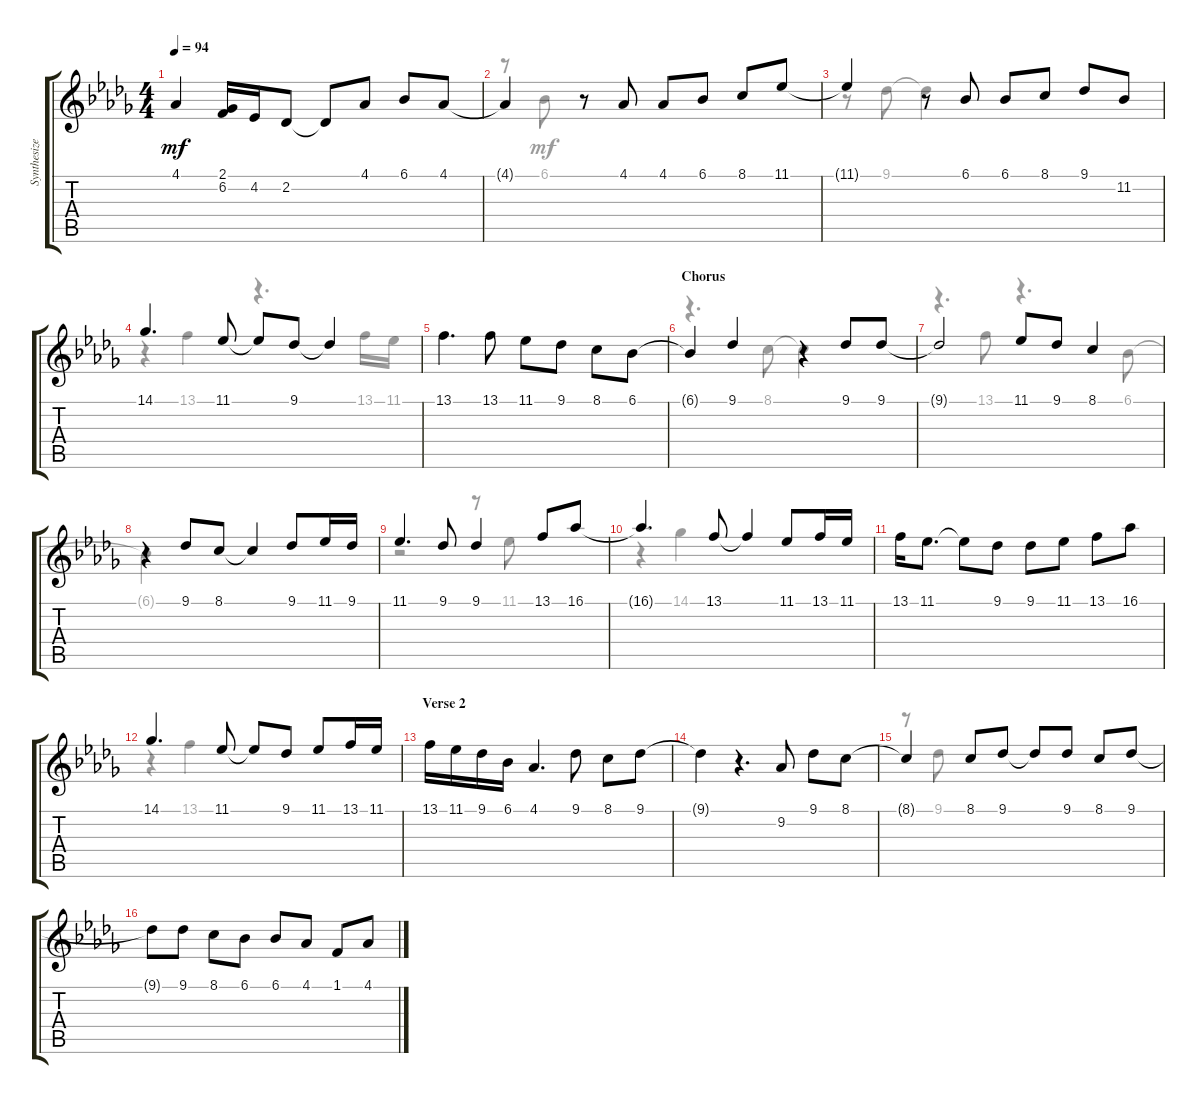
\track ("Synthesizer" "Synthesize") {instrument lead2sawtooth}
\staff {score tabs}
\tuning (E4 B3 G3 D3 A2 E2) {hide}
\voice
\ts (4 4)
\tempo 94
\clef g2
\ks bbminor
4.1{t}.4{dy mf} (2.1 6.2).16 4.2.16 2.2.8 2.2{t}.8 4.1.8 6.1.8 4.1.8 |
4.1{t}.4 r.8 4.1.8 4.1.8 6.1.8 8.1.8 11.1.8 |
11.1{t}.4 r.8 6.1.8 6.1.8 8.1.8 9.1.8 11.2.8 |
14.1.4{d} 11.1.8 11.1{t}.8 9.1.8 9.1{t}.4 |
13.1.4{d} 13.1.8 11.1.8 9.1.8 8.1.8 6.1.8 |
\section ("" "Chorus")
6.1{t}.4 9.1.4 r.4 9.1.8 9.1.8 |
9.1{t}.2 11.1.8 9.1.8 8.1.4 |
r.4 9.1.8 8.1.8 8.1{t}.4 9.1.8 11.1.16 9.1.16 |
11.1.4{d} 9.1.8 9.1.4 13.1.8 16.1.8 |
16.1{t}.4{d} 13.1.8 13.1{t}.4 11.1.8 13.1.16 11.1.16 |
13.1.16 11.1.8{d} 11.1{t}.8 9.1.8 9.1.8 11.1.8 13.1.8 16.1.8 |
14.1.4{d} 11.1.8 11.1{t}.8 9.1.8 11.1.8 13.1.16 11.1.16 |
\section ("" "Verse 2")
13.1.16 11.1.16 9.1.16 6.1.16 4.1.4{d} 9.1.8 8.1.8 9.1.8 |
9.1{t}.4 r.4{d} 9.2.8 9.1.8 8.1.8 |
8.1{t}.4 8.1.8 9.1.8 9.1{t}.8 9.1.8 8.1.8 9.1.8 |
9.1{t}.8 9.1.8 8.1.8 6.1.8 6.1.8 4.1.8 1.1.8 4.1.8
\voice
\clef g2
\ottava regular
\simile none
\ks bbminor
|
r.8 6.1.8 |
r.8 9.1.8 9.1{t}.4 |
r.4 13.1.4 r.4{d} 13.1.16 11.1.16 |
|
r.4{d} 8.1.8 8.1{t}.4 |
r.4{d} 13.1.8 r.4{d} 6.1.8 |
6.1{t}.4 |
r.2 r.8 11.1.8 |
r.4 14.1.4 |
|
r.4 13.1.4 |
|
|
r.8 9.1.8 |
